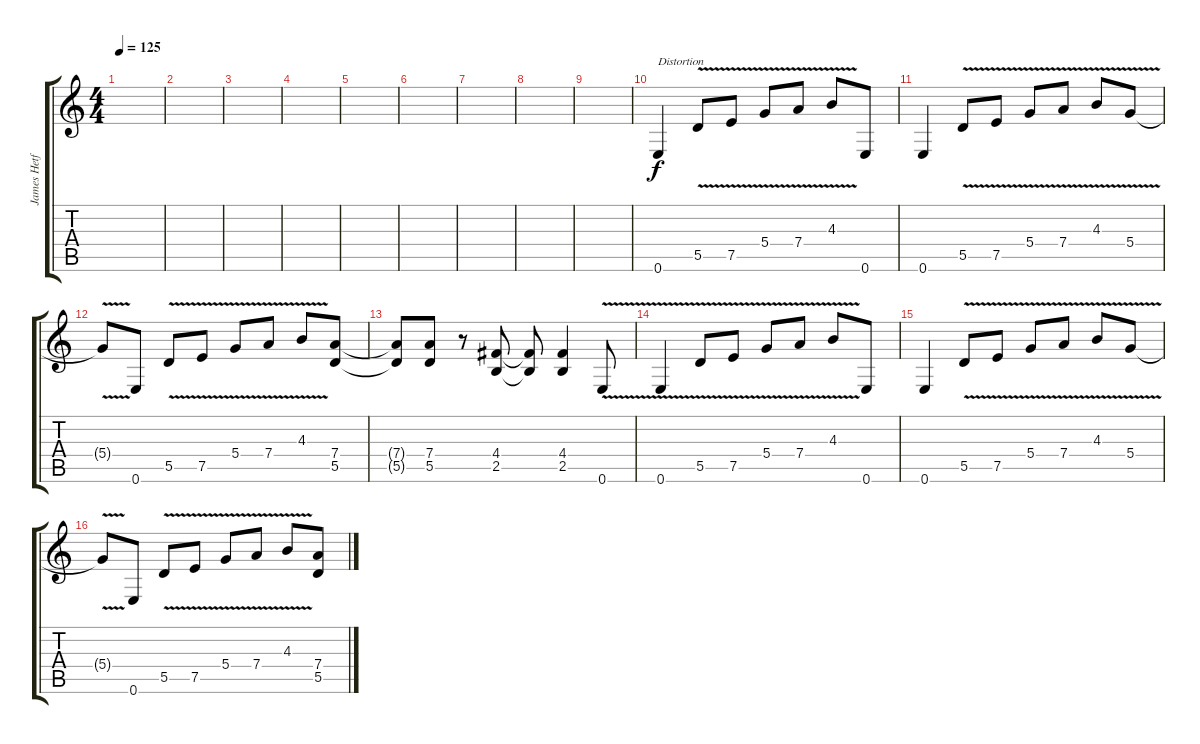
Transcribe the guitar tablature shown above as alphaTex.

\track ("James Hetfield" "James Hetf") {instrument distortionguitar}
\staff {score tabs}
\tuning (E4 B3 G3 D3 A2 E2) {hide}
\ts (4 4)
\tempo 125
\clef g2
\ks c
|
|
|
|
|
|
|
|
|
0.6.4{txt "Distortion"} 5.5{v}.8 7.5{v}.8 5.4{v}.8 7.4{v}.8 4.3{v}.8 0.6.8 |
0.6.4 5.5{v}.8 7.5{v}.8 5.4{v}.8 7.4{v}.8 4.3{v}.8 5.4{v}.8 |
5.4{t}.8 0.6.8 5.5{v}.8 7.5{v}.8 5.4{v}.8 7.4{v}.8 4.3{v}.8 (7.4 5.5).8 |
(7.4{t} 5.5{t}).8 (7.4 5.5).8 r.8 (4.4 2.5).8 (4.4{t} 2.5{t}).8 (4.4 2.5).4 0.6{v}.8 |
0.6{v}.4 5.5{v}.8 7.5{v}.8 5.4{v}.8 7.4{v}.8 4.3{v}.8 0.6.8 |
0.6.4 5.5{v}.8 7.5{v}.8 5.4{v}.8 7.4{v}.8 4.3{v}.8 5.4{v}.8 |
5.4{t}.8 0.6.8 5.5{v}.8 7.5{v}.8 5.4{v}.8 7.4{v}.8 4.3{v}.8 (7.4 5.5).8
